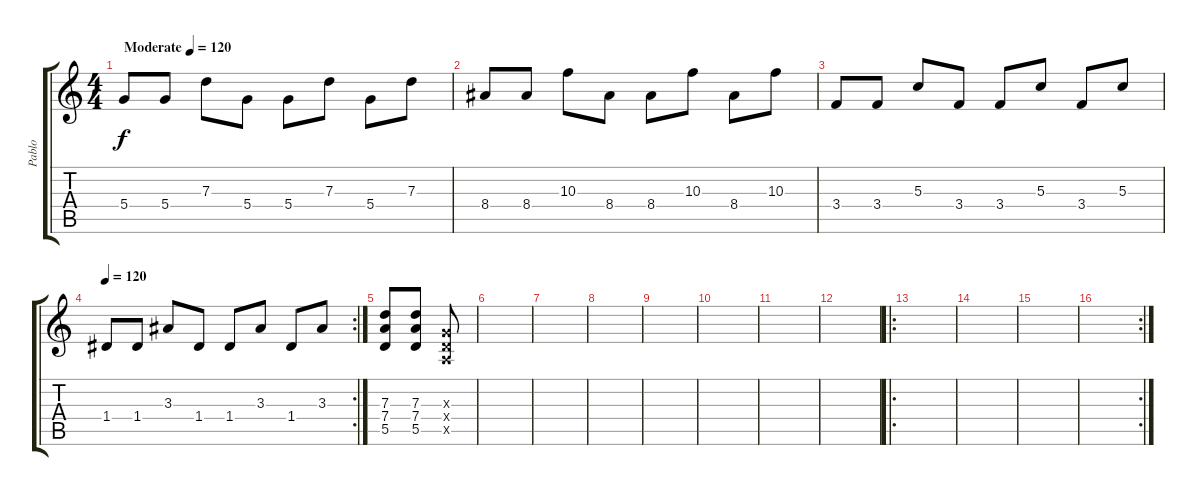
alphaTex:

\track ("Pablo" "Pablo") {instrument electricguitarclean}
\staff {score tabs}
\tuning (E4 B3 G3 D3 A2 E2) {hide}
\ts (4 4)
\tempo (120 "Moderate")
\clef g2
\ks c
5.4.8{dy f instrument electricguitarclean} 5.4.8 7.3.8 5.4.8 5.4.8 7.3.8 5.4.8 7.3.8 |
8.4.8 8.4.8 10.3.8 8.4.8 8.4.8 10.3.8 8.4.8 10.3.8 |
3.4.8 3.4.8 5.3.8 3.4.8 3.4.8 5.3.8 3.4.8 5.3.8 |
\rc 2
\tempo 120
1.4.8 1.4.8 3.3.8 1.4.8 1.4.8 3.3.8 1.4.8 3.3.8 |
(7.3 7.4 5.5).8 (7.3 7.4 5.5).8 (0.3{x} 0.4{x} 0.5{x}).8 |
|
|
|
|
|
|
|
\ro
|
|
|
\rc 2
